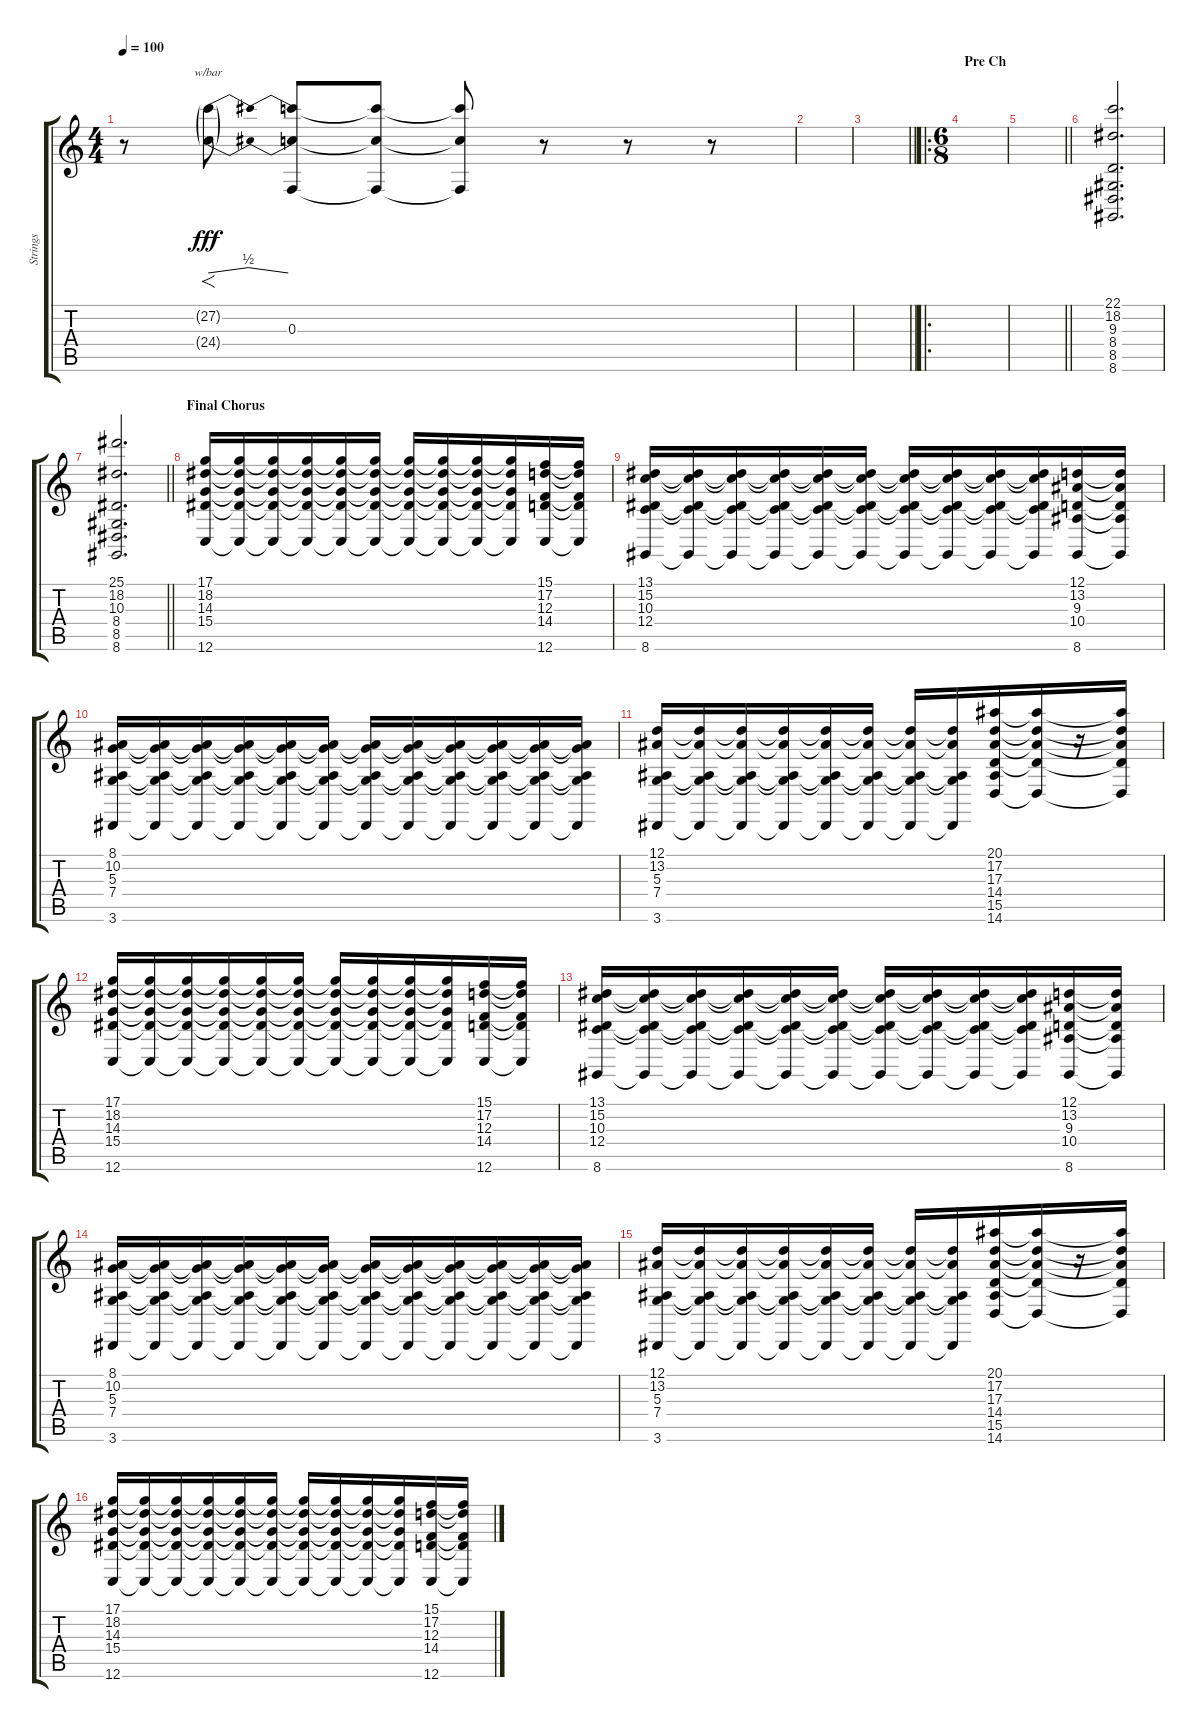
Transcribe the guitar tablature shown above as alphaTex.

\track ("Strings" "Strings") {instrument synthstrings2}
\staff {score tabs}
\tuning (D4 A3 F3 C3 G2 C2) {hide}
\ts (4 4)
\tempo 100
\clef g2
\ks c
r.8{dy fff} (27.2{g} 24.4{g}).8{f tbe (dip default 0 0 30 2 60 0) instrument synthvoice} (27.2{t} 0.3 24.4{t}).8 (27.2{t} 0.3{t} 24.4{t}).8 (27.2{t} 0.3{t} 24.4{t}).8 r.8 r.8 r.8 |
|
\barLineRight lightlight
|
\ro
\ts (6 8)
\section ("" "Pre Ch")
|
\barLineRight lightlight
|
(22.1 18.2 9.3 8.4 8.5 8.6).2{d} |
\barLineRight lightlight
(25.1 18.2 10.3 8.4 8.5 8.6).2{d} |
\section ("" "Final Chorus")
(17.1 18.2 14.3 15.4 12.6).16 (17.1{t} 18.2{t} 14.3{t} 15.4{t} 12.6{t}).16 (17.1{t} 18.2{t} 14.3{t} 15.4{t} 12.6{t}).16 (17.1{t} 18.2{t} 14.3{t} 15.4{t} 12.6{t}).16 (17.1{t} 18.2{t} 14.3{t} 15.4{t} 12.6{t}).16 (17.1{t} 18.2{t} 14.3{t} 15.4{t} 12.6{t}).16 (17.1{t} 18.2{t} 14.3{t} 15.4{t} 12.6{t}).16 (17.1{t} 18.2{t} 14.3{t} 15.4{t} 12.6{t}).16 (17.1{t} 18.2{t} 14.3{t} 15.4{t} 12.6{t}).16 (17.1{t} 18.2{t} 14.3{t} 15.4{t} 12.6{t}).16 (15.1 17.2 12.3 14.4 12.6).16 (15.1{t} 17.2{t} 12.3{t} 14.4{t} 12.6{t}).16 |
(13.1 15.2 10.3 12.4 8.6).16 (13.1{t} 15.2{t} 10.3{t} 12.4{t} 8.6{t}).16 (13.1{t} 15.2{t} 10.3{t} 12.4{t} 8.6{t}).16 (13.1{t} 15.2{t} 10.3{t} 12.4{t} 8.6{t}).16 (13.1{t} 15.2{t} 10.3{t} 12.4{t} 8.6{t}).16 (13.1{t} 15.2{t} 10.3{t} 12.4{t} 8.6{t}).16 (13.1{t} 15.2{t} 10.3{t} 12.4{t} 8.6{t}).16 (13.1{t} 15.2{t} 10.3{t} 12.4{t} 8.6{t}).16 (13.1{t} 15.2{t} 10.3{t} 12.4{t} 8.6{t}).16 (13.1{t} 15.2{t} 10.3{t} 12.4{t} 8.6{t}).16 (12.1 13.2 9.3 10.4 8.6).16 (12.1{t} 13.2{t} 9.3{t} 10.4{t} 8.6{t}).16 |
(8.1 10.2 5.3 7.4 3.6).16 (8.1{t} 10.2{t} 5.3{t} 7.4{t} 3.6{t}).16 (8.1{t} 10.2{t} 5.3{t} 7.4{t} 3.6{t}).16 (8.1{t} 10.2{t} 5.3{t} 7.4{t} 3.6{t}).16 (8.1{t} 10.2{t} 5.3{t} 7.4{t} 3.6{t}).16 (8.1{t} 10.2{t} 5.3{t} 7.4{t} 3.6{t}).16 (8.1{t} 10.2{t} 5.3{t} 7.4{t} 3.6{t}).16 (8.1{t} 10.2{t} 5.3{t} 7.4{t} 3.6{t}).16 (8.1{t} 10.2{t} 5.3{t} 7.4{t} 3.6{t}).16 (8.1{t} 10.2{t} 5.3{t} 7.4{t} 3.6{t}).16 (8.1{t} 10.2{t} 5.3{t} 7.4{t} 3.6{t}).16 (8.1{t} 10.2{t} 5.3{t} 7.4{t} 3.6{t}).16 |
(12.1 13.2 5.3 7.4 3.6).16 (12.1{t} 13.2{t} 5.3{t} 7.4{t} 3.6{t}).16 (12.1{t} 13.2{t} 5.3{t} 7.4{t} 3.6{t}).16 (12.1{t} 13.2{t} 5.3{t} 7.4{t} 3.6{t}).16 (12.1{t} 13.2{t} 5.3{t} 7.4{t} 3.6{t}).16 (12.1{t} 13.2{t} 5.3{t} 7.4{t} 3.6{t}).16 (12.1{t} 13.2{t} 5.3{t} 7.4{t} 3.6{t}).16 (12.1{t} 13.2{t} 5.3{t} 7.4{t} 3.6{t}).16 (20.1 17.2 17.3 14.4 15.5 14.6).16 (20.1{t} 17.2{t} 17.3{t} 14.4{t} 14.6{t}).16 r.16 (20.1{t} 17.2{t} 17.3{t} 14.4{t} 14.6{t}).16 |
(17.1 18.2 14.3 15.4 12.6).16 (17.1{t} 18.2{t} 14.3{t} 15.4{t} 12.6{t}).16 (17.1{t} 18.2{t} 14.3{t} 15.4{t} 12.6{t}).16 (17.1{t} 18.2{t} 14.3{t} 15.4{t} 12.6{t}).16 (17.1{t} 18.2{t} 14.3{t} 15.4{t} 12.6{t}).16 (17.1{t} 18.2{t} 14.3{t} 15.4{t} 12.6{t}).16 (17.1{t} 18.2{t} 14.3{t} 15.4{t} 12.6{t}).16 (17.1{t} 18.2{t} 14.3{t} 15.4{t} 12.6{t}).16 (17.1{t} 18.2{t} 14.3{t} 15.4{t} 12.6{t}).16 (17.1{t} 18.2{t} 14.3{t} 15.4{t} 12.6{t}).16 (15.1 17.2 12.3 14.4 12.6).16 (15.1{t} 17.2{t} 12.3{t} 14.4{t} 12.6{t}).16 |
(13.1 15.2 10.3 12.4 8.6).16 (13.1{t} 15.2{t} 10.3{t} 12.4{t} 8.6{t}).16 (13.1{t} 15.2{t} 10.3{t} 12.4{t} 8.6{t}).16 (13.1{t} 15.2{t} 10.3{t} 12.4{t} 8.6{t}).16 (13.1{t} 15.2{t} 10.3{t} 12.4{t} 8.6{t}).16 (13.1{t} 15.2{t} 10.3{t} 12.4{t} 8.6{t}).16 (13.1{t} 15.2{t} 10.3{t} 12.4{t} 8.6{t}).16 (13.1{t} 15.2{t} 10.3{t} 12.4{t} 8.6{t}).16 (13.1{t} 15.2{t} 10.3{t} 12.4{t} 8.6{t}).16 (13.1{t} 15.2{t} 10.3{t} 12.4{t} 8.6{t}).16 (12.1 13.2 9.3 10.4 8.6).16 (12.1{t} 13.2{t} 9.3{t} 10.4{t} 8.6{t}).16 |
(8.1 10.2 5.3 7.4 3.6).16 (8.1{t} 10.2{t} 5.3{t} 7.4{t} 3.6{t}).16 (8.1{t} 10.2{t} 5.3{t} 7.4{t} 3.6{t}).16 (8.1{t} 10.2{t} 5.3{t} 7.4{t} 3.6{t}).16 (8.1{t} 10.2{t} 5.3{t} 7.4{t} 3.6{t}).16 (8.1{t} 10.2{t} 5.3{t} 7.4{t} 3.6{t}).16 (8.1{t} 10.2{t} 5.3{t} 7.4{t} 3.6{t}).16 (8.1{t} 10.2{t} 5.3{t} 7.4{t} 3.6{t}).16 (8.1{t} 10.2{t} 5.3{t} 7.4{t} 3.6{t}).16 (8.1{t} 10.2{t} 5.3{t} 7.4{t} 3.6{t}).16 (8.1{t} 10.2{t} 5.3{t} 7.4{t} 3.6{t}).16 (8.1{t} 10.2{t} 5.3{t} 7.4{t} 3.6{t}).16 |
(12.1 13.2 5.3 7.4 3.6).16 (12.1{t} 13.2{t} 5.3{t} 7.4{t} 3.6{t}).16 (12.1{t} 13.2{t} 5.3{t} 7.4{t} 3.6{t}).16 (12.1{t} 13.2{t} 5.3{t} 7.4{t} 3.6{t}).16 (12.1{t} 13.2{t} 5.3{t} 7.4{t} 3.6{t}).16 (12.1{t} 13.2{t} 5.3{t} 7.4{t} 3.6{t}).16 (12.1{t} 13.2{t} 5.3{t} 7.4{t} 3.6{t}).16 (12.1{t} 13.2{t} 5.3{t} 7.4{t} 3.6{t}).16 (20.1 17.2 17.3 14.4 15.5 14.6).16 (20.1{t} 17.2{t} 17.3{t} 14.4{t} 14.6{t}).16 r.16 (20.1{t} 17.2{t} 17.3{t} 14.4{t} 14.6{t}).16 |
(17.1 18.2 14.3 15.4 12.6).16 (17.1{t} 18.2{t} 14.3{t} 15.4{t} 12.6{t}).16 (17.1{t} 18.2{t} 14.3{t} 15.4{t} 12.6{t}).16 (17.1{t} 18.2{t} 14.3{t} 15.4{t} 12.6{t}).16 (17.1{t} 18.2{t} 14.3{t} 15.4{t} 12.6{t}).16 (17.1{t} 18.2{t} 14.3{t} 15.4{t} 12.6{t}).16 (17.1{t} 18.2{t} 14.3{t} 15.4{t} 12.6{t}).16 (17.1{t} 18.2{t} 14.3{t} 15.4{t} 12.6{t}).16 (17.1{t} 18.2{t} 14.3{t} 15.4{t} 12.6{t}).16 (17.1{t} 18.2{t} 14.3{t} 15.4{t} 12.6{t}).16 (15.1 17.2 12.3 14.4 12.6).16 (15.1{t} 17.2{t} 12.3{t} 14.4{t} 12.6{t}).16
